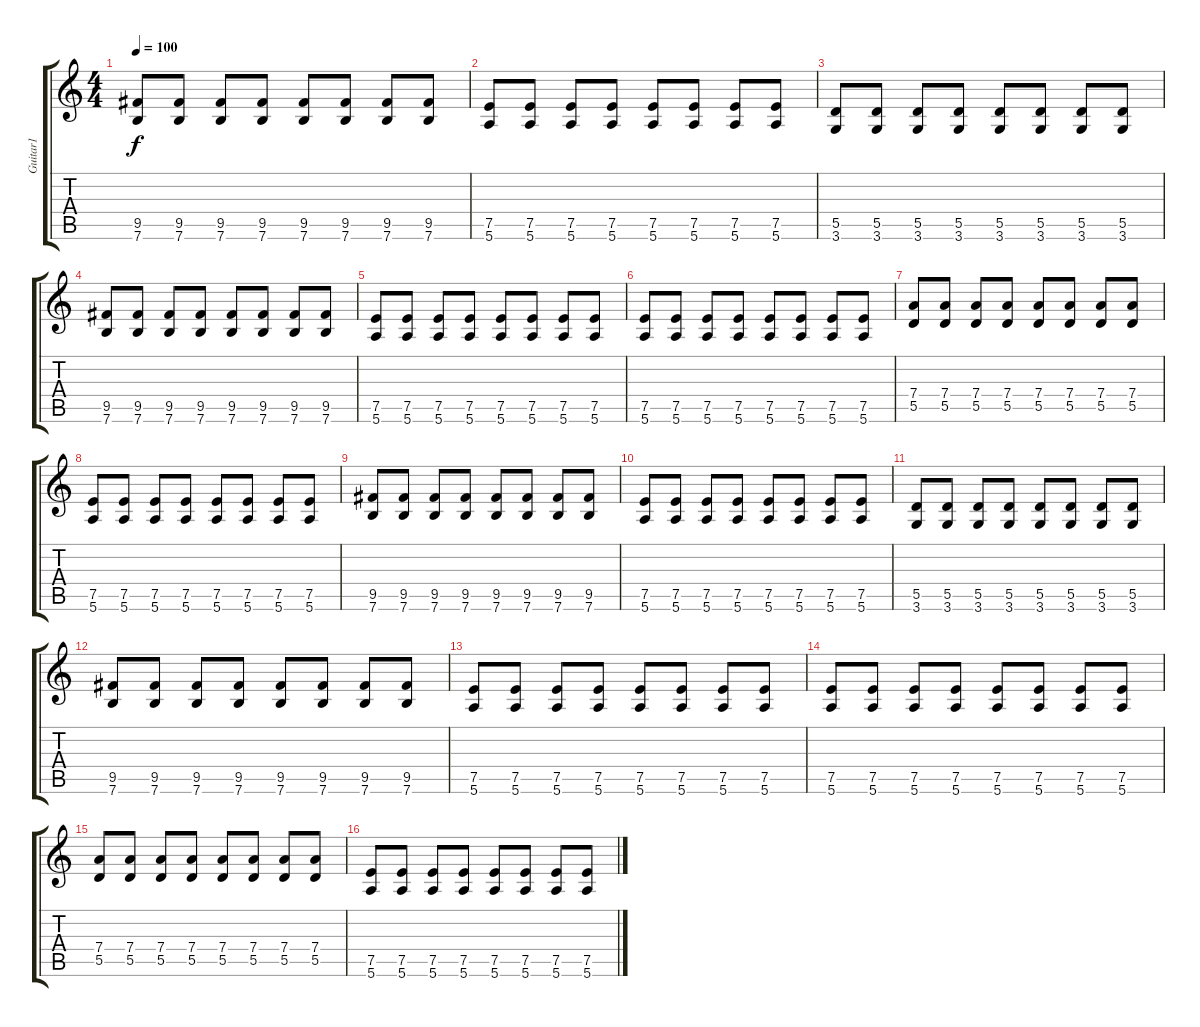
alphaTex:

\track ("Guitar1" "Guitar1") {instrument electricguitarclean}
\staff {score tabs}
\tuning (E4 B3 G3 D3 A2 E2) {hide}
\ts (4 4)
\tempo 100
\clef g2
\ks c
(9.5 7.6).8{dy f} (9.5 7.6).8 (9.5 7.6).8 (9.5 7.6).8 (9.5 7.6).8 (9.5 7.6).8 (9.5 7.6).8 (9.5 7.6).8 |
(7.5 5.6).8 (7.5 5.6).8 (7.5 5.6).8 (7.5 5.6).8 (7.5 5.6).8 (7.5 5.6).8 (7.5 5.6).8 (7.5 5.6).8 |
(5.5 3.6).8 (5.5 3.6).8 (5.5 3.6).8 (5.5 3.6).8 (5.5 3.6).8 (5.5 3.6).8 (5.5 3.6).8 (5.5 3.6).8 |
(9.5 7.6).8 (9.5 7.6).8 (9.5 7.6).8 (9.5 7.6).8 (9.5 7.6).8 (9.5 7.6).8 (9.5 7.6).8 (9.5 7.6).8 |
(7.5 5.6).8 (7.5 5.6).8 (7.5 5.6).8 (7.5 5.6).8 (7.5 5.6).8 (7.5 5.6).8 (7.5 5.6).8 (7.5 5.6).8 |
(7.5 5.6).8 (7.5 5.6).8 (7.5 5.6).8 (7.5 5.6).8 (7.5 5.6).8 (7.5 5.6).8 (7.5 5.6).8 (7.5 5.6).8 |
(7.4 5.5).8 (7.4 5.5).8 (7.4 5.5).8 (7.4 5.5).8 (7.4 5.5).8 (7.4 5.5).8 (7.4 5.5).8 (7.4 5.5).8 |
(7.5 5.6).8 (7.5 5.6).8 (7.5 5.6).8 (7.5 5.6).8 (7.5 5.6).8 (7.5 5.6).8 (7.5 5.6).8 (7.5 5.6).8 |
(9.5 7.6).8 (9.5 7.6).8 (9.5 7.6).8 (9.5 7.6).8 (9.5 7.6).8 (9.5 7.6).8 (9.5 7.6).8 (9.5 7.6).8 |
(7.5 5.6).8 (7.5 5.6).8 (7.5 5.6).8 (7.5 5.6).8 (7.5 5.6).8 (7.5 5.6).8 (7.5 5.6).8 (7.5 5.6).8 |
(5.5 3.6).8 (5.5 3.6).8 (5.5 3.6).8 (5.5 3.6).8 (5.5 3.6).8 (5.5 3.6).8 (5.5 3.6).8 (5.5 3.6).8 |
(9.5 7.6).8 (9.5 7.6).8 (9.5 7.6).8 (9.5 7.6).8 (9.5 7.6).8 (9.5 7.6).8 (9.5 7.6).8 (9.5 7.6).8 |
(7.5 5.6).8 (7.5 5.6).8 (7.5 5.6).8 (7.5 5.6).8 (7.5 5.6).8 (7.5 5.6).8 (7.5 5.6).8 (7.5 5.6).8 |
(7.5 5.6).8 (7.5 5.6).8 (7.5 5.6).8 (7.5 5.6).8 (7.5 5.6).8 (7.5 5.6).8 (7.5 5.6).8 (7.5 5.6).8 |
(7.4 5.5).8 (7.4 5.5).8 (7.4 5.5).8 (7.4 5.5).8 (7.4 5.5).8 (7.4 5.5).8 (7.4 5.5).8 (7.4 5.5).8 |
(7.5 5.6).8 (7.5 5.6).8 (7.5 5.6).8 (7.5 5.6).8 (7.5 5.6).8 (7.5 5.6).8 (7.5 5.6).8 (7.5 5.6).8
